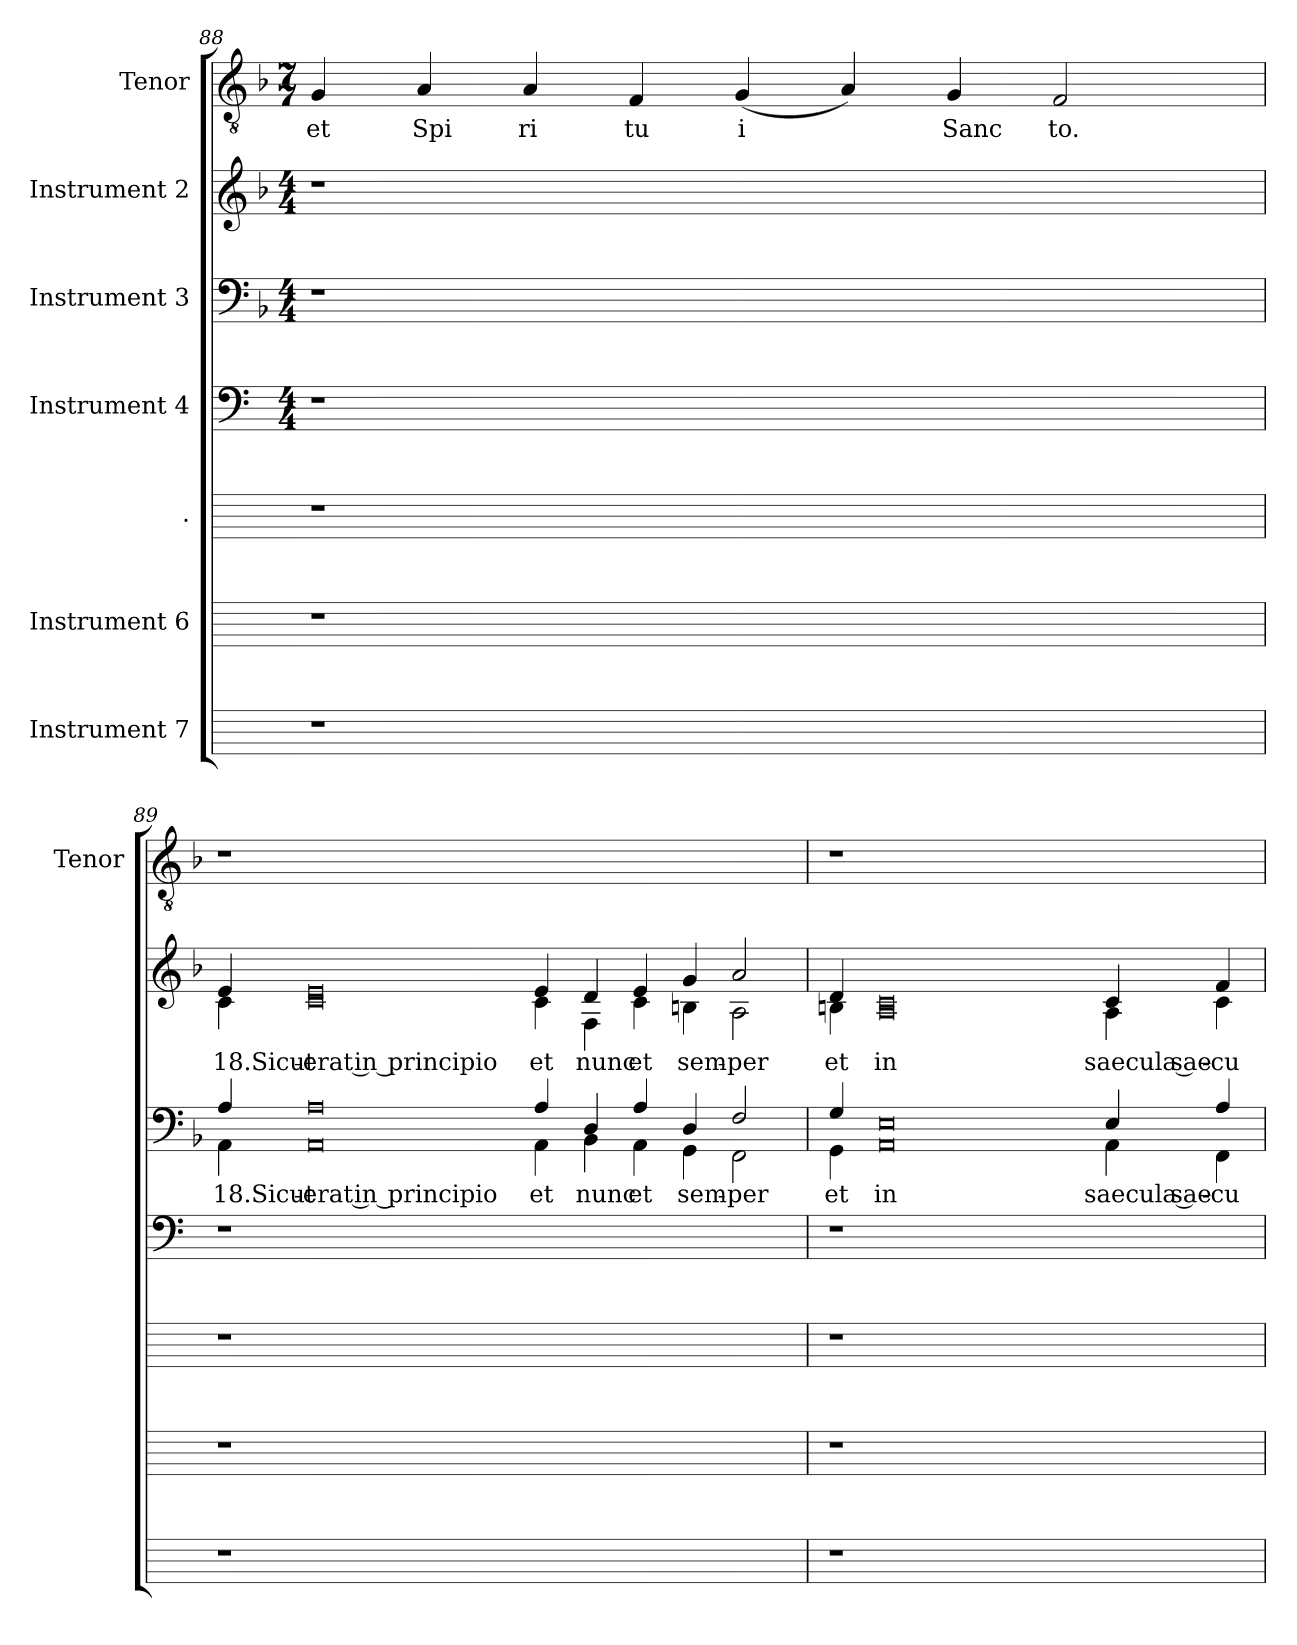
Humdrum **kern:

**kern	**kern	**kern	**kern	**kern	**text	**kern	**text	**kern	**text
*part7	*part6	*part5	*part4	*part3	*part3	*part2	*part2	*part1	*part1
*staff7	*staff6	*staff5	*staff4	*staff3	*staff3	*staff2	*staff2	*staff1	*staff1
*I"Instrument 7	*I"Instrument 6	*I".	*I"Instrument 4	*I"Instrument 3	*	*I"Instrument 2	*	*I"Tenor	*
*	*	*	*	*	*	*	*	*I'Tenor	*
!!LO:LB:g=z
*	*	*	*clefF4	*clefF4	*	*clefG2	*	*clefGv2	*
*	*	*	*k[]	*k[b-]	*	*k[b-]	*	*k[b-]	*
*	*	*	*C:	*F:	*	*F:	*	*F:	*
*	*	*	*M4/4	*M4/4	*	*M4/4	*	*M7/7	*
=88	=88	=88	=88	=88	=88	=88	=88	=88	=88
!	!	!	!	!	!	!	!	!	!LO:LY:b:cj
1r	1r	1r	1r	1r	.	1r	.	4G/	et
!	!	!	!	!	!	!	!	!	!LO:LY:b:cj
.	.	.	.	.	.	.	.	4A/	Spi
!	!	!	!	!	!	!	!	!	!LO:LY:b:cj
.	.	.	.	.	.	.	.	4A/	ri
!	!	!	!	!	!	!	!	!	!LO:LY:b:cj
.	.	.	.	.	.	.	.	4F/	tu
!	!	!	!	!	!	!	!	!	!LO:LY:b:rj
1ryy	1ryy	1ryy	1ryy	1ryy	.	1ryy	.	(<4G/	i
.	.	.	.	.	.	.	.	4A/)	.
!	!	!	!	!	!	!	!	!	!LO:LY:b:cj
.	.	.	.	.	.	.	.	4G/	Sanc
!	!	!	!	!	!	!	!	!	!LO:LY:b:cj
.	.	.	.	.	.	.	.	2F/	to.
4ryy	4ryy	4ryy	4ryy	4ryy	.	4ryy	.	.	.
!!LO:LB:g=z
=89	=89	=89	=89	=89	=89	=89	=89	=89	=89
!	!	!	!	!	!LO:LY:a:rj	!	!LO:LY:b:rj	!	!
*	*	*	*	*^	*	*^	*	*	*
1r	1r	1r	1r	4A/	4AA\	18.Sicut-	4e/	4c\	18.Sicut-	1r	.
!	!	!	!	!	!	!LO:LY:a:rj	!	!	!LO:LY:b:rj	!	!
.	.	.	.	0A	0AA	-erat in principio	0e	0c	-erat in principio	.	.
0ryy	0ryy	0ryy	0ryy	.	.	.	.	.	.	0ryy	.
!	!	!	!	!	!	!LO:LY:a:cj	!	!	!LO:LY:b:cj	!	!
.	.	.	.	4A/	4AA\	et	4e/	4c\	et	.	.
!	!	!	!	!	!	!LO:LY:a:cj	!	!	!LO:LY:b:cj	!	!
.	.	.	.	4D/	4BB-\	nunc	4d/	4F\	nunc	.	.
!	!	!	!	!	!	!LO:LY:a:cj	!	!	!LO:LY:b:cj	!	!
.	.	.	.	4A/	4AA\	et	4e/	4c\	et	.	.
!	!	!	!	!	!	!LO:LY:a:cj	!	!	!LO:LY:b:cj	!	!
2.ryy	2.ryy	2.ryy	2.ryy	4D/	4GG\	sem-	4g/	4Bn\	sem-	2.ryy	.
!	!	!	!	!	!	!LO:LY:a:cj	!	!	!LO:LY:b:cj	!	!
.	.	.	.	2F/	2FF\	-per	2a/	2A\	-per	.	.
=90	=90	=90	=90	=90	=90	=90	=90	=90	=90	=90	=90
!	!	!	!	!	!	!LO:LY:a:cj	!	!	!LO:LY:b:cj	!	!
1r	1r	1r	1r	4G/	4GG\	et	4d/	4Bn\	et	1r	.
!	!	!	!	!	!	!LO:LY:a:cj	!	!	!LO:LY:b:cj	!	!
.	.	.	.	0E	0AA	in	0A	0c	in	.	.
1..ryy	1..ryy	1..ryy	1..ryy	.	.	.	.	.	.	1..ryy	.
!	!	!	!	!	!	!LO:LY:a:rj	!	!	!LO:LY:b:rj	!	!
.	.	.	.	4E/	4AA\	saecula sae-	4c/	4A\	saecula sae-	.	.
!	!	!	!	!	!	!LO:LY:a:cj	!	!	!LO:LY:b:cj	!	!
.	.	.	.	4A/	4FF\	-cu-	4f/	4c\	-cu-	.	.
*	*	*	*	*v	*v	*	*	*	*	*	*
*	*	*	*	*	*	*v	*v	*	*	*
=	=	=	=	=	=	=	=	=	=
*-	*-	*-	*-	*-	*-	*-	*-	*-	*-
